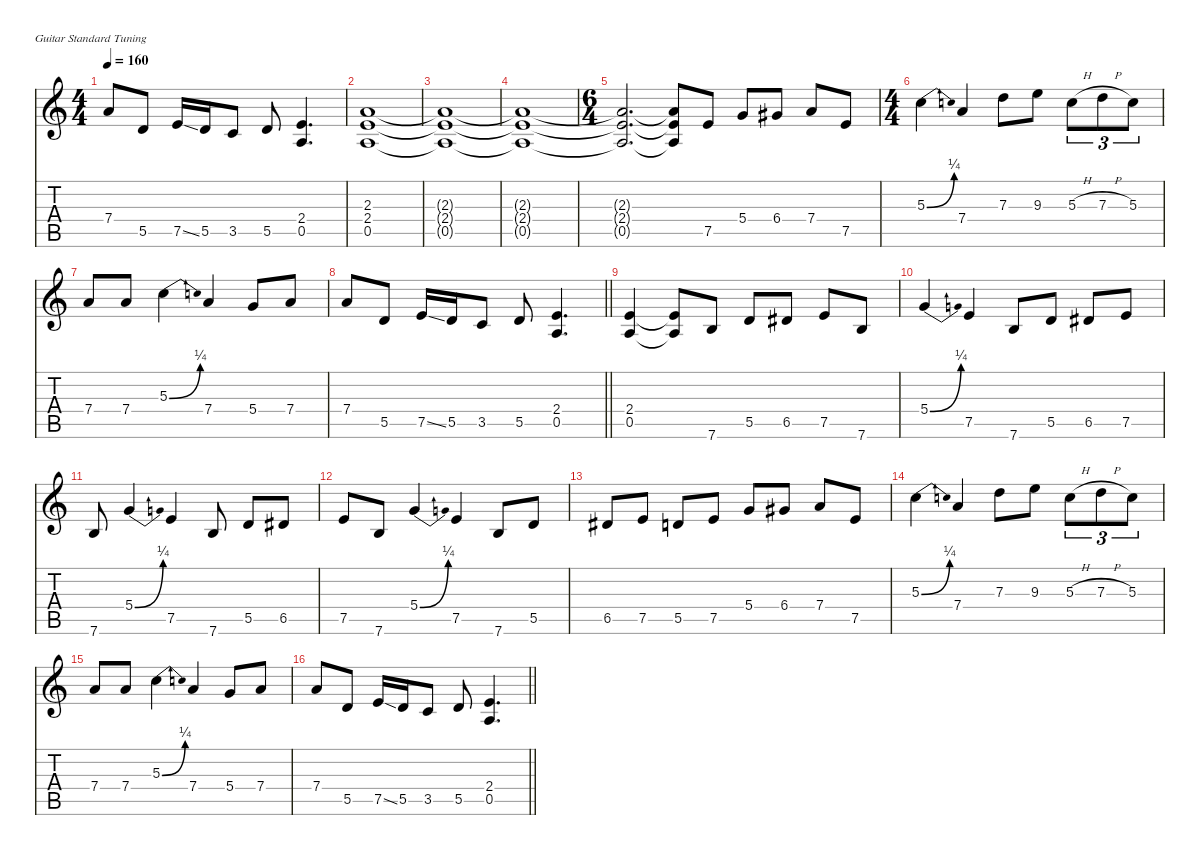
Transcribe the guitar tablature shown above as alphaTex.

\defaultSystemsLayout 4
\hideDynamics
\bracketExtendMode nobrackets
\singleTrackTrackNamePolicy hidden
\multiTrackTrackNamePolicy hidden
\firstSystemTrackNameMode fullname
\firstSystemTrackNameOrientation horizontal
\otherSystemsTrackNameOrientation horizontal
\track ("Guitar 1" "od.guit.") {defaultSystemsLayout 8 mute instrument overdrivenguitar}
\staff {score tabs}
\tuning (E4 B3 G3 D3 A2 E2)
\ts (4 4)
\tempo 160
\clef g2
\ks c
7.4.8{dy f beam Up} 5.5.8{beam Up} 7.5{ss}.16{beam Up} 5.5.16{beam Up} 3.5.8{beam Up} 5.5.8{beam Up} (2.4 0.5).4{d beam Up} |
(2.3 2.4 0.5).1{beam Up} |
(2.3{t} 2.4{t} 0.5{t}).1{beam Up} |
(2.3{t} 2.4{t} 0.5{t}).1{beam Up} |
\ts (6 4)
(2.3{t} 2.4{t} 0.5{t}).2{d beam Up} (2.3{t} 2.4{t} 0.5{t}).8{beam Up} 7.5.8{beam Up} 5.4.8{beam Up} 6.4{acc #}.8{beam Up} 7.4.8{beam Up} 7.5.8{beam Up} |
\ts (4 4)
5.3{be (bend 0 0 30 1)}.4{beam Down} 7.4.4{beam Up} 7.3.8{beam Down} 9.3.8{beam Down} 5.3{h}.8{tu (3 2) beam Down} 7.3{h}.8{tu (3 2) beam Down} 5.3.8{tu (3 2) beam Down} |
7.4.8{beam Up} 7.4.8{beam Up} 5.3{be (bend 0 0 30 1)}.4{beam Down} 7.4.4{beam Up} 5.4.8{beam Up} 7.4.8{beam Up} |
\barLineRight lightlight
7.4.8{beam Up} 5.5.8{beam Up} 7.5{ss}.16{beam Up} 5.5.16{beam Up} 3.5.8{beam Up} 5.5.8{beam Up} (2.4 0.5).4{d beam Up} |
(2.4 0.5).4{beam Up} (2.4{t} 0.5{t}).8{beam Up} 7.6.8{beam Up} 5.5.8{beam Up} 6.5{acc #}.8{beam Up} 7.5.8{beam Up} 7.6.8{beam Up} |
5.4{be (bend 0 0 30 1)}.4{beam Up} 7.5.4{beam Up} 7.6.8{beam Up} 5.5.8{beam Up} 6.5{acc #}.8{beam Up} 7.5.8{beam Up} |
7.6.8{beam Up} 5.4{be (bend 0 0 30 1)}.4{beam Up} 7.5.4{beam Up} 7.6.8{beam Up} 5.5.8{beam Up} 6.5{acc #}.8{beam Up} |
7.5.8{beam Up} 7.6.8{beam Up} 5.4{be (bend 0 0 30 1)}.4{beam Up} 7.5.4{beam Up} 7.6.8{beam Up} 5.5.8{beam Up} |
6.5{acc #}.8{beam Up} 7.5.8{beam Up} 5.5.8{beam Up} 7.5.8{beam Up} 5.4.8{beam Up} 6.4{acc #}.8{beam Up} 7.4.8{beam Up} 7.5.8{beam Up} |
5.3{be (bend 0 0 30 1)}.4{beam Down} 7.4.4{beam Up} 7.3.8{beam Down} 9.3.8{beam Down} 5.3{h}.8{tu (3 2) beam Down} 7.3{h}.8{tu (3 2) beam Down} 5.3.8{tu (3 2) beam Down} |
7.4.8{beam Up} 7.4.8{beam Up} 5.3{be (bend 0 0 30 1)}.4{beam Down} 7.4.4{beam Up} 5.4.8{beam Up} 7.4.8{beam Up} |
\barLineRight lightlight
7.4.8{beam Up} 5.5.8{beam Up} 7.5{ss}.16{beam Up} 5.5.16{beam Up} 3.5.8{beam Up} 5.5.8{beam Up} (2.4 0.5).4{d beam Up}
